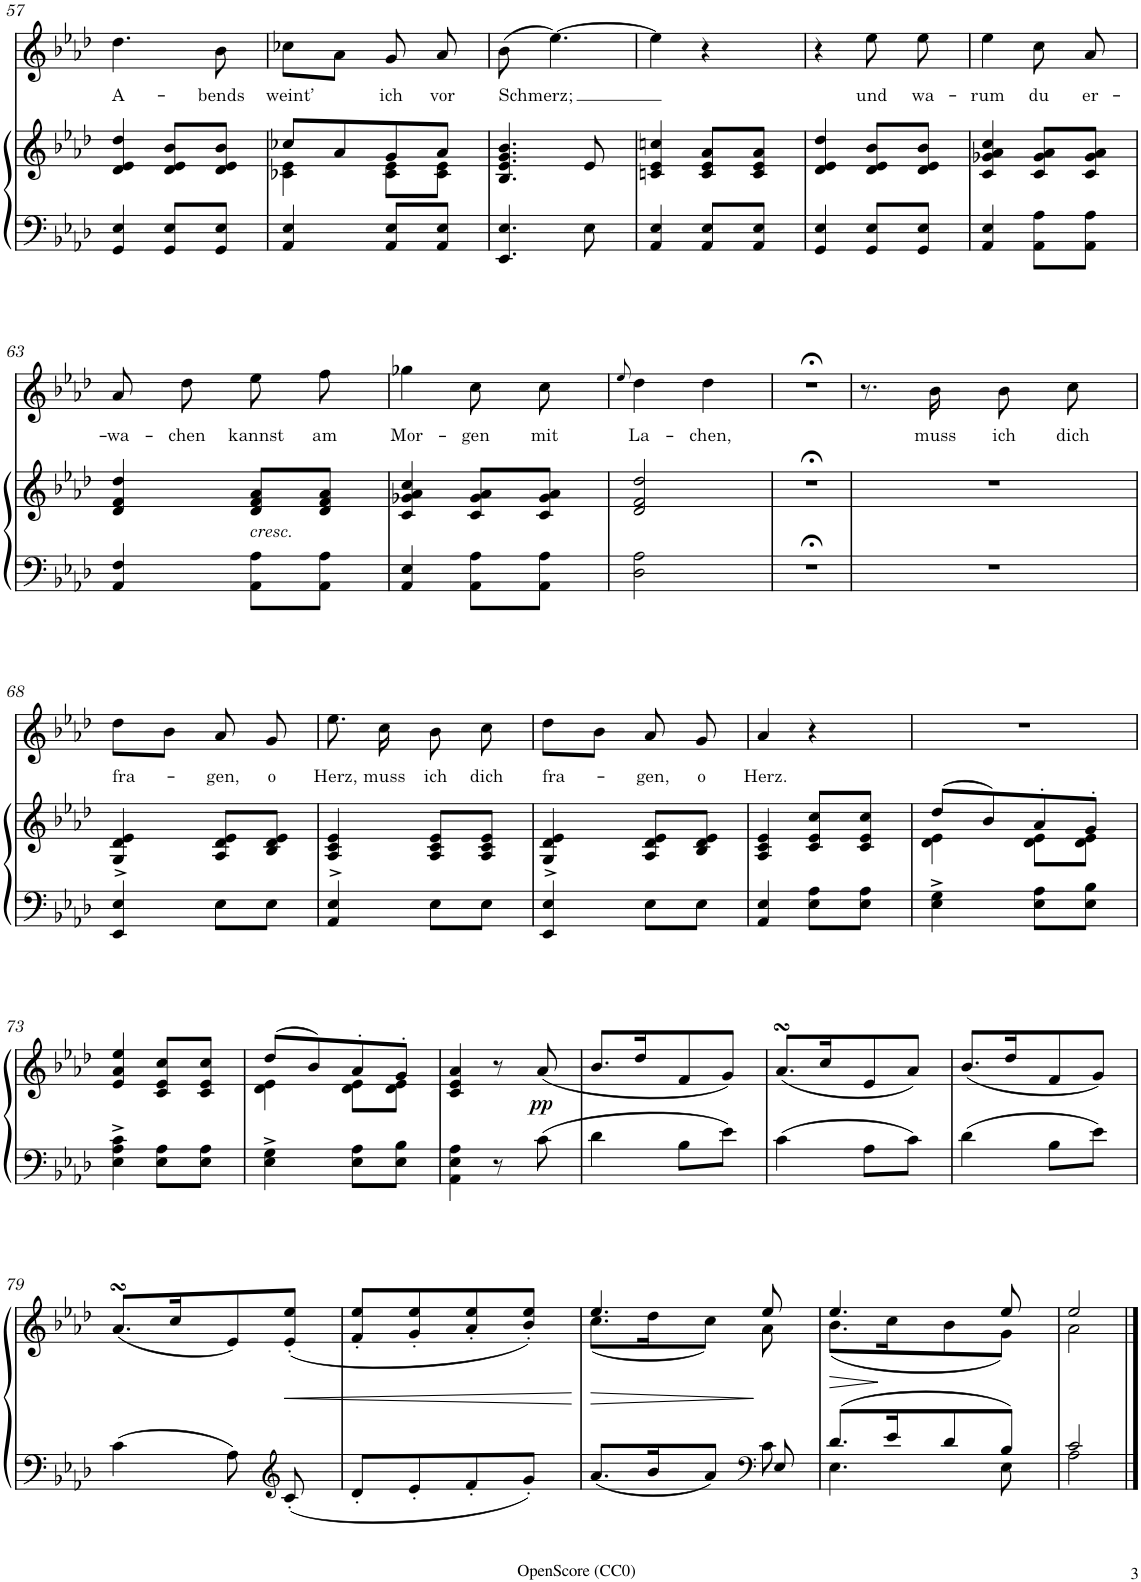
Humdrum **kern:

**kern	**kern	**dynam	**kern	**text
*part2	*part2	*part2	*part1	*part1
*staff3	*staff2	*staff2/3	*staff1	*staff1
*I"Piano	*	*	*I"Voice	*
*I'Pno	*	*	*	*
!!LO:PB:g=z
*clefF4	*clefG2	*	*clefG2	*
*k[b-e-a-d-]	*k[b-e-a-d-]	*	*k[b-e-a-d-]	*
*M2/4	*M2/4	*	*M2/4	*
=57	=57	=57	=57	=57
!	!	!	!	!LO:LY:b
4GG/ 4E-/	4d-/ 4e-/ 4dd-/	.	4.dd-\	A-
8GG/ 8E-/L	8d-/ 8e-/ 8b-/L	.	.	.
!	!	!	!	!LO:LY:b
8GG/ 8E-/J	8d-/ 8e-/ 8b-/J	.	8b-\	-bends
=58	=58	=58	=58	=58
*	*^	*	*	*
!	!	!	!	!	!LO:LY:b
4AA-/ 4E-/	8cc-X/L	4c-X\ 4e-\	.	8cc-X\L	weint’
.	8a-/	.	.	8a-\J	.
!	!	!	!	!	!LO:LY:b
8AA-/ 8E-/L	8g/	8c-\ 8e-\L	.	8g/	ich
!	!	!	!	!	!LO:LY:b
8AA-/ 8E-/J	8a-/J	8c-\ 8e-\J	.	8a-/	vor
=59	=59	=59	=59	=59	=59
!	!	!	!	!	!LO:LY:b
*	*v	*v	*	*	*
4.EE-/ 4.E-/	4.B-/ 4.e-/ 4.g/ 4.b-/	.	(8b-\	Schmerz;
.	.	.	[4.ee-\)	.
8E-\	8e-/	.	.	.
=60	=60	=60	=60	=60
4AA-/ 4E-/	4cn/ 4e-/ 4ccn/	.	4ee-\]	.
8AA-/ 8E-/L	8c/ 8e-/ 8a-/L	.	4r	.
8AA-/ 8E-/J	8c/ 8e-/ 8a-/J	.	.	.
=61	=61	=61	=61	=61
4GG/ 4E-/	4d-/ 4e-/ 4dd-/	.	4r	.
!	!	!	!	!LO:LY:b
8GG/ 8E-/L	8d-/ 8e-/ 8b-/L	.	8ee-\	und
!	!	!	!	!LO:LY:b
8GG/ 8E-/J	8d-/ 8e-/ 8b-/J	.	8ee-\	wa-
=62	=62	=62	=62	=62
!	!	!	!	!LO:LY:b
4AA-/ 4E-/	4c/ 4g-X/ 4a-/ 4cc/	.	4ee-\	-rum
!	!	!	!	!LO:LY:b
8AA-\ 8A-\L	8c/ 8g-/ 8a-/L	.	8cc\	du
!	!	!	!	!LO:LY:b
8AA-\ 8A-\J	8c/ 8g-/ 8a-/J	.	8a-/	er-
!!LO:LB:g=z
=63	=63	=63	=63	=63
!	!	!	!	!LO:LY:b
4AA-/ 4F/	4d-/ 4f/ 4dd-/	.	8a-/	-wa-
!	!	!	!	!LO:LY:b
.	.	.	8dd-\	-chen
!	!LO:TX:b:i:t=cresc.	!	!	!
!	!	!	!	!LO:LY:b
8AA-\ 8A-\L	8d-/ 8f/ 8a-/L	.	8ee-\	kannst
!	!	!	!	!LO:LY:b
8AA-\ 8A-\J	8d-/ 8f/ 8a-/J	.	8ff\	am
=64	=64	=64	=64	=64
!	!	!	!	!LO:LY:b
4AA-/ 4E-/	4c/ 4g-X/ 4a-/ 4cc/	.	4gg-X\	Mor-
!	!	!	!	!LO:LY:b
8AA-\ 8A-\L	8c/ 8g-/ 8a-/L	.	8cc\	-gen
!	!	!	!	!LO:LY:b
8AA-\ 8A-\J	8c/ 8g-/ 8a-/J	.	8cc\	mit
=65	=65	=65	=65	=65
.	.	.	8qee-/	.
!	!	!	!	!LO:LY:b
2D-\ 2A-\	2d-/ 2f/ 2dd-/	.	4dd-\	La-
!	!	!	!	!LO:LY:b
.	.	.	4dd-\	-chen,
=66	=66	=66	=66	=66
2r;<	2r;<	.	2r;<	.
=67	=67	=67	=67	=67
2r	2r	.	8.r	.
!	!	!	!	!LO:LY:b
.	.	.	16b-\	muss
!	!	!	!	!LO:LY:b
.	.	.	8b-\	ich
!	!	!	!	!LO:LY:b
.	.	.	8cc\	dich
!!LO:LB:g=z
=68	=68	=68	=68	=68
!	!	!	!	!LO:LY:b
4EE-/^> 4E-/^>	4G/ 4d-/ 4e-/	.	8dd-\L	fra-
.	.	.	8b-\J	.
!	!	!	!	!LO:LY:b
8E-\L	8A-/ 8d-/ 8e-/L	.	8a-/	-gen,
!	!	!	!	!LO:LY:b
8E-\J	8B-/ 8d-/ 8e-/J	.	8g/	o
=69	=69	=69	=69	=69
!	!	!	!	!LO:LY:b
4AA-/^> 4E-/^>	4A-/ 4c/ 4e-/	.	8.ee-\	Herz,
!	!	!	!	!LO:LY:b
.	.	.	16cc\	muss
!	!	!	!	!LO:LY:b
8E-\L	8A-/ 8c/ 8e-/L	.	8b-\	ich
!	!	!	!	!LO:LY:b
8E-\J	8A-/ 8c/ 8e-/J	.	8cc\	dich
=70	=70	=70	=70	=70
!	!	!	!	!LO:LY:b
4EE-/^> 4E-/^>	4G/ 4d-/ 4e-/	.	8dd-\L	fra-
.	.	.	8b-\J	.
!	!	!	!	!LO:LY:b
8E-\L	8A-/ 8d-/ 8e-/L	.	8a-/	-gen,
!	!	!	!	!LO:LY:b
8E-\J	8B-/ 8d-/ 8e-/J	.	8g/	o
=71	=71	=71	=71	=71
!	!	!	!	!LO:LY:b
4AA-/ 4E-/	4A-/ 4c/ 4e-/	.	4a-/	Herz.
8E-\ 8A-\L	8c/ 8e-/ 8cc/L	.	4r	.
8E-\ 8A-\J	8c/ 8e-/ 8cc/J	.	.	.
=72	=72	=72	=72	=72
*	*^	*	*	*
4E-\^ 4G\^	(8dd-/L	4d-\ 4e-\	.	2r	.
.	8b-/)	.	.	.	.
8E-\ 8A-\L	8a-'/	8d-\ 8e-\L	.	.	.
8E-\ 8B-\J	8g'/J	8d-\ 8e-\J	.	.	.
*	*v	*v	*	*	*
!!LO:LB:g=z
=73	=73	=73	=73	=73
4E-\^ 4A-\^ 4c\^	4e-/ 4a-/ 4ee-/	.	2r	.
8E-\ 8A-\L	8c/ 8e-/ 8cc/L	.	.	.
8E-\ 8A-\J	8c/ 8e-/ 8cc/J	.	.	.
=74	=74	=74	=74	=74
*	*^	*	*	*
4E-\^ 4G\^	(8dd-/L	4d-\ 4e-\	.	2r	.
.	8b-/)	.	.	.	.
8E-\ 8A-\L	8a-'/	8d-\ 8e-\L	.	.	.
8E-\ 8B-\J	8g'/J	8d-\ 8e-\J	.	.	.
*	*v	*v	*	*	*
=75	=75	=75	=75	=75
4AA-\ 4E-\ 4A-\	4c/ 4e-/ 4a-/	.	2r	.
8r	8r	.	.	.
!	!	!LO:DY:b	!	!
8c\	(8a-/	pp	.	.
=76	=76	=76	=76	=76
4d-\	8.b-/L	.	2r	.
.	16dd-/K	.	.	.
8B-\L	8f/	.	.	.
8e-\J	8g/J)	.	.	.
=77	=77	=77	=77	=77
4c\	(8.a-sSSs/L	.	2r	.
.	16cc/K	.	.	.
8A-\L	8e-/	.	.	.
8c\J	8a-/J)	.	.	.
=78	=78	=78	=78	=78
4d-\	(8.b-/L	.	2r	.
.	16dd-/K	.	.	.
8B-\L	8f/	.	.	.
8e-\J	8g/J)	.	.	.
!!LO:LB:g=z
=79	=79	=79	=79	=79
4c\	(8.a-sSSs/L	.	2r	.
.	16cc/K	.	.	.
8A-\	8e-/)	.	.	.
*clefG2	*	*	*	*
!	!	!LO:HP:b	!	!
8c'/	(8e-/' 8ee-/'J	<	.	.
=80	=80	=80	=80	=80
8d-'/L	8f/' 8ee-/'L	.	2r	.
8e-'/	8g/' 8ee-/'	.	.	.
8f'/	8a-/' 8ee-/'	.	.	.
8g'/J	8b-/' 8ee-/'J)	.	.	.
.	.	[	.	.
=81	=81	=81	=81	=81
*^	*	*	*	*
!	!	!	!LO:HP:b	!	!
*	*	*^	*	*	*
8.a-/L	4.ryy	4.ee-/	(8.cc\L	>	2r	.
16b-/K	.	.	16dd-\K	.	.	.
8a-/J	.	.	8cc\J)	.	.	.
*clefF4	*	*	*	*	*	*
8E-/	8c\	8ee-/	8a-\	]	.	.
=82	=82	=82	=82	=82	=82	=82
!	!	!	!	!LO:HP:b	!	!
8.d-/L	4.E-\	4.ee-/	(8.b-\L	>	2r	.
16e-/K	.	.	16cc\K	]	.	.
8d-/	.	.	8b-\	.	.	.
8B-/J	8E-\	8ee-/	8g\J)	.	.	.
=83	=83	=83	=83	=83	=83	=83
2c/	2A-\	2ee-/	2a-\	.	2r	.
*v	*v	*	*	*	*	*
*	*v	*v	*	*	*
==	==	==	==	==
*-	*-	*-	*-	*-
